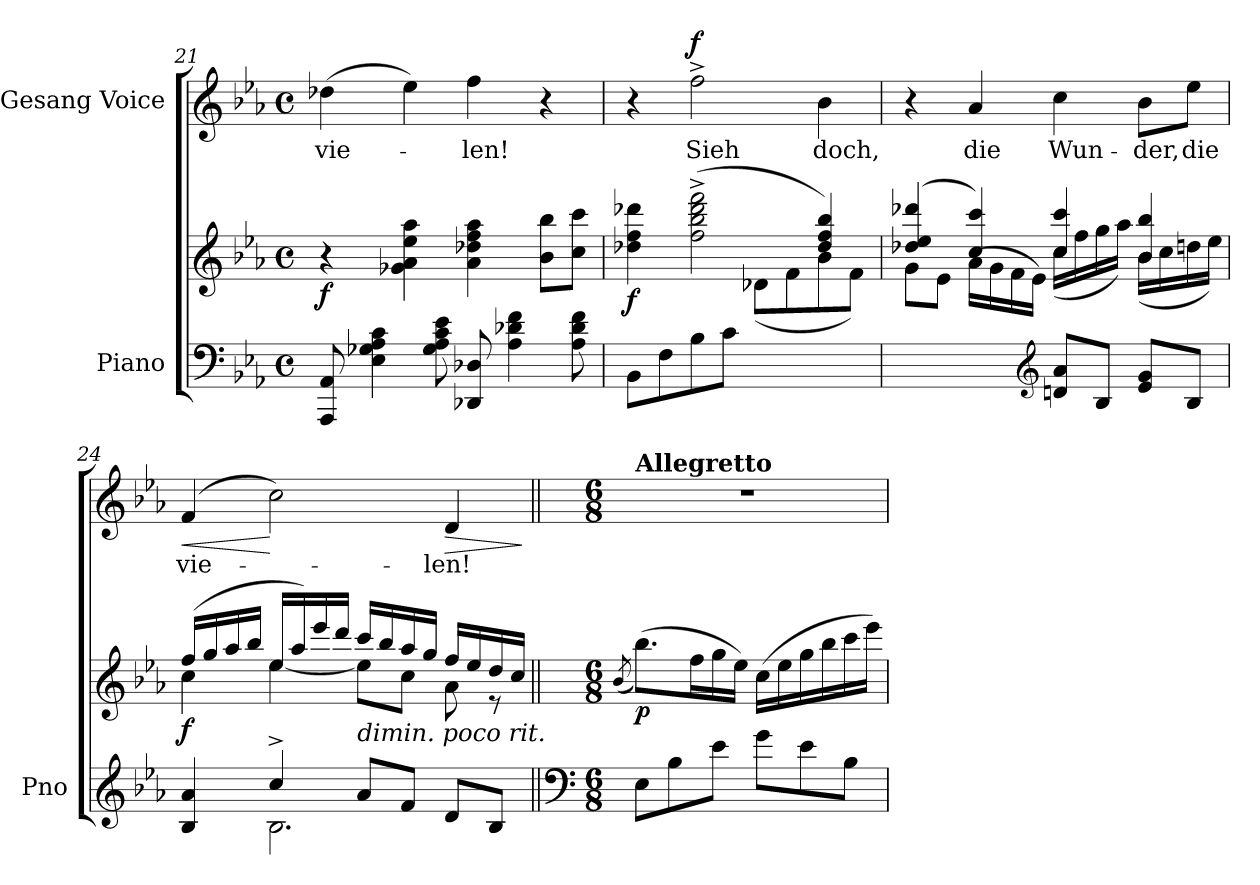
**kern	**kern	**dynam	**kern	**text	**dynam
*part2	*part2	*part2	*part1	*part1	*part1
*staff3	*staff2	*staff2/3	*staff1	*staff1	*staff1
*I"Piano	*	*	*I"Gesang Voice	*	*
*I'Pno	*	*	*	*	*
*clefF4	*clefG2	*	*clefG2	*	*
*k[b-e-a-]	*k[b-e-a-]	*	*k[b-e-a-]	*	*
*M4/4	*M4/4	*	*M4/4	*	*
*met(c)	*met(c)	*	*met(c)	*	*
=21	=21	=21	=21	=21	=21
!	!	!LO:DY:b	!	!	!
8AAA-/ 8AA-/	4r	f	(4dd-X\	vie-	.
4E-\ 4G-X\ 4A-\ 4c\	.	.	.	.	.
.	4g-X\ 4a-\ 4ee-\ 4aa-\	.	4ee-\)	.	.
8G-\ 8A-\ 8c\ 8e-\	.	.	.	.	.
8DD-X/ 8D-X/	4a-\ 4dd-X\ 4ff\ 4aa-\	.	4ff\	-len!	.
4A-\ 4d-X\ 4f\	.	.	.	.	.
.	8b-\ 8bb-\L	.	4r	.	.
8A-\ 8d-\ 8f\	8cc\ 8ccc\J	.	.	.	.
=22	=22	=22	=22	=22	=22
*	*^	*	*	*	*
!	!	!	!LO:DY:b	!	!	!
8BB-\L	4dd-X\ 4ff\ 4ddd-X\	2ryy	f	4r	.	.
8F\	.	.	.	.	.	.
!	!	!	!	!	!	!LO:DY:a
8B-\	(2ff\^ 2bb-\^ 2ddd-\^ 2fff\^	.	.	2ff^\	Sieh	f
8c\J	.	.	.	.	.	.
2ryy	.	(<8d-X\L	.	.	.	.
.	.	8f\	.	.	.	.
.	4dd-/ 4ff/ 4bb-/)	8b-\	.	4b-\	doch,	.
.	.	8f\J)	.	.	.	.
=23	=23	=23	=23	=23	=23	=23
*	*	*^	*	*	*	*
2ryy	(>4dd-X/ 4ee-/ 4ddd-X/	2ryy	8g\L	.	4r	.	.
.	.	.	8e-\J	.	.	.	.
.	4cc/ 4ccc/)	.	(<16a-\LL	.	4a-/	die	.
.	.	.	16g\	.	.	.	.
.	.	.	16f\	.	.	.	.
.	.	.	16e-\JJ)	.	.	.	.
*clefG2	*	*	*	*	*	*	*
8dn/ 8a-/L	4cc/ 4ccc/	(16cc\LL	2ryy	.	4cc\	Wun-	.
.	.	16ff\	.	.	.	.	.
8B-/J	.	16gg\	.	.	.	.	.
.	.	16aa-\JJ)	.	.	.	.	.
8e-/ 8g/L	4b-/ 4bb-/	(16b-\LL	.	.	8b-\L	-der,	.
.	.	16cc\	.	.	.	.	.
8B-/J	.	16ddn\	.	.	8ee-\J	die	.
.	.	16ee-\JJ)	.	.	.	.	.
*	*	*v	*v	*	*	*	*
=24	=24	=24	=24	=24	=24	=24
*^	*	*	*	*	*	*
!	!	!	!	!LO:DY:b	!	!	!LO:HP:b
4B-/ 4a-/	4ryy	(16ff/LL	4cc\	f	(4f/	vie-	<
.	.	16gg/	.	.	.	.	.
.	.	16aa-/	.	.	.	.	.
.	.	16bb-/JJ	.	.	.	.	.
4cc^/	2.B-\	16ee-/LL	[4ee-\	.	2cc\)	.	[
.	.	16aa-/)	.	.	.	.	.
.	.	16eee-/	.	.	.	.	.
.	.	16ddd/JJ	.	.	.	.	.
!	!	!LO:TX:b:i:t=dimin.  poco rit.	!	!	!	!	!
8a-/L	.	16ccc/LL	8ee-\L]	.	.	.	.
.	.	16bb-/	.	.	.	.	.
8f/J	.	16aa-/	8cc\J	.	.	.	.
.	.	16gg/JJ	.	.	.	.	.
!	!	!	!	!	!	!	!LO:HP:b
8d/L	.	16ff/LL	8a-\	.	4d/	-len!	>
.	.	16ee-/	.	.	.	.	.
8B-/J	.	16dd/	8r	.	.	.	.
.	.	16cc/JJ	.	.	.	.	.
*v	*v	*	*	*	*	*	*
*	*v	*v	*	*	*	*
.	.	.	.	.	]
=25||	=25||	=25||	=25||	=25||	=25||
*clefF4	*	*	*	*	*
*M6/8	*M6/8	*	*M6/8	*	*
.	(8qb-/	.	.	.	.
!	!	!	!LO:TX:a:B:t=Allegretto	!	!
!	!	!LO:DY:b	!	!	!
8E-\L	(8.bb-\L)	p	2.r	.	.
8B-\	.	.	.	.	.
.	16ff\L	.	.	.	.
8e-\J	16gg\	.	.	.	.
.	16ee-\JJ)	.	.	.	.
8g\L	(16cc\LL	.	.	.	.
.	16ee-\	.	.	.	.
8e-\	16gg\	.	.	.	.
.	16bb-\	.	.	.	.
8B-\J	16ccc\	.	.	.	.
.	16eee-\JJ)	.	.	.	.
=	=	=	=	=	=
*-	*-	*-	*-	*-	*-
